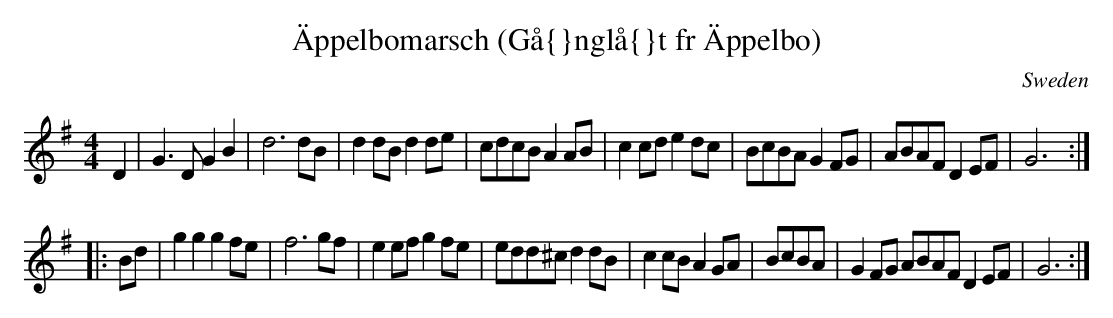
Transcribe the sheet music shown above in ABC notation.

X:1
T:Äppelbomarsch (G\aa{}ngl\aa{}t fr Äppelbo)
O:Sweden
M:4/4
K:G
D2 | \
G3D  G2B2 | d6 dB | d2dB d2de | cdcB A2 AB |\
c2cd e2dc | BcBA G2FG | ABAF D2EF | G6 :|
|:Bd |\
g2g2 g2fe | f6 gf | e2ef g2fe | edd^c d2dB |\
c2 cB A2GA | BcBA | G2FG  ABAF D2EF | G6 :|
